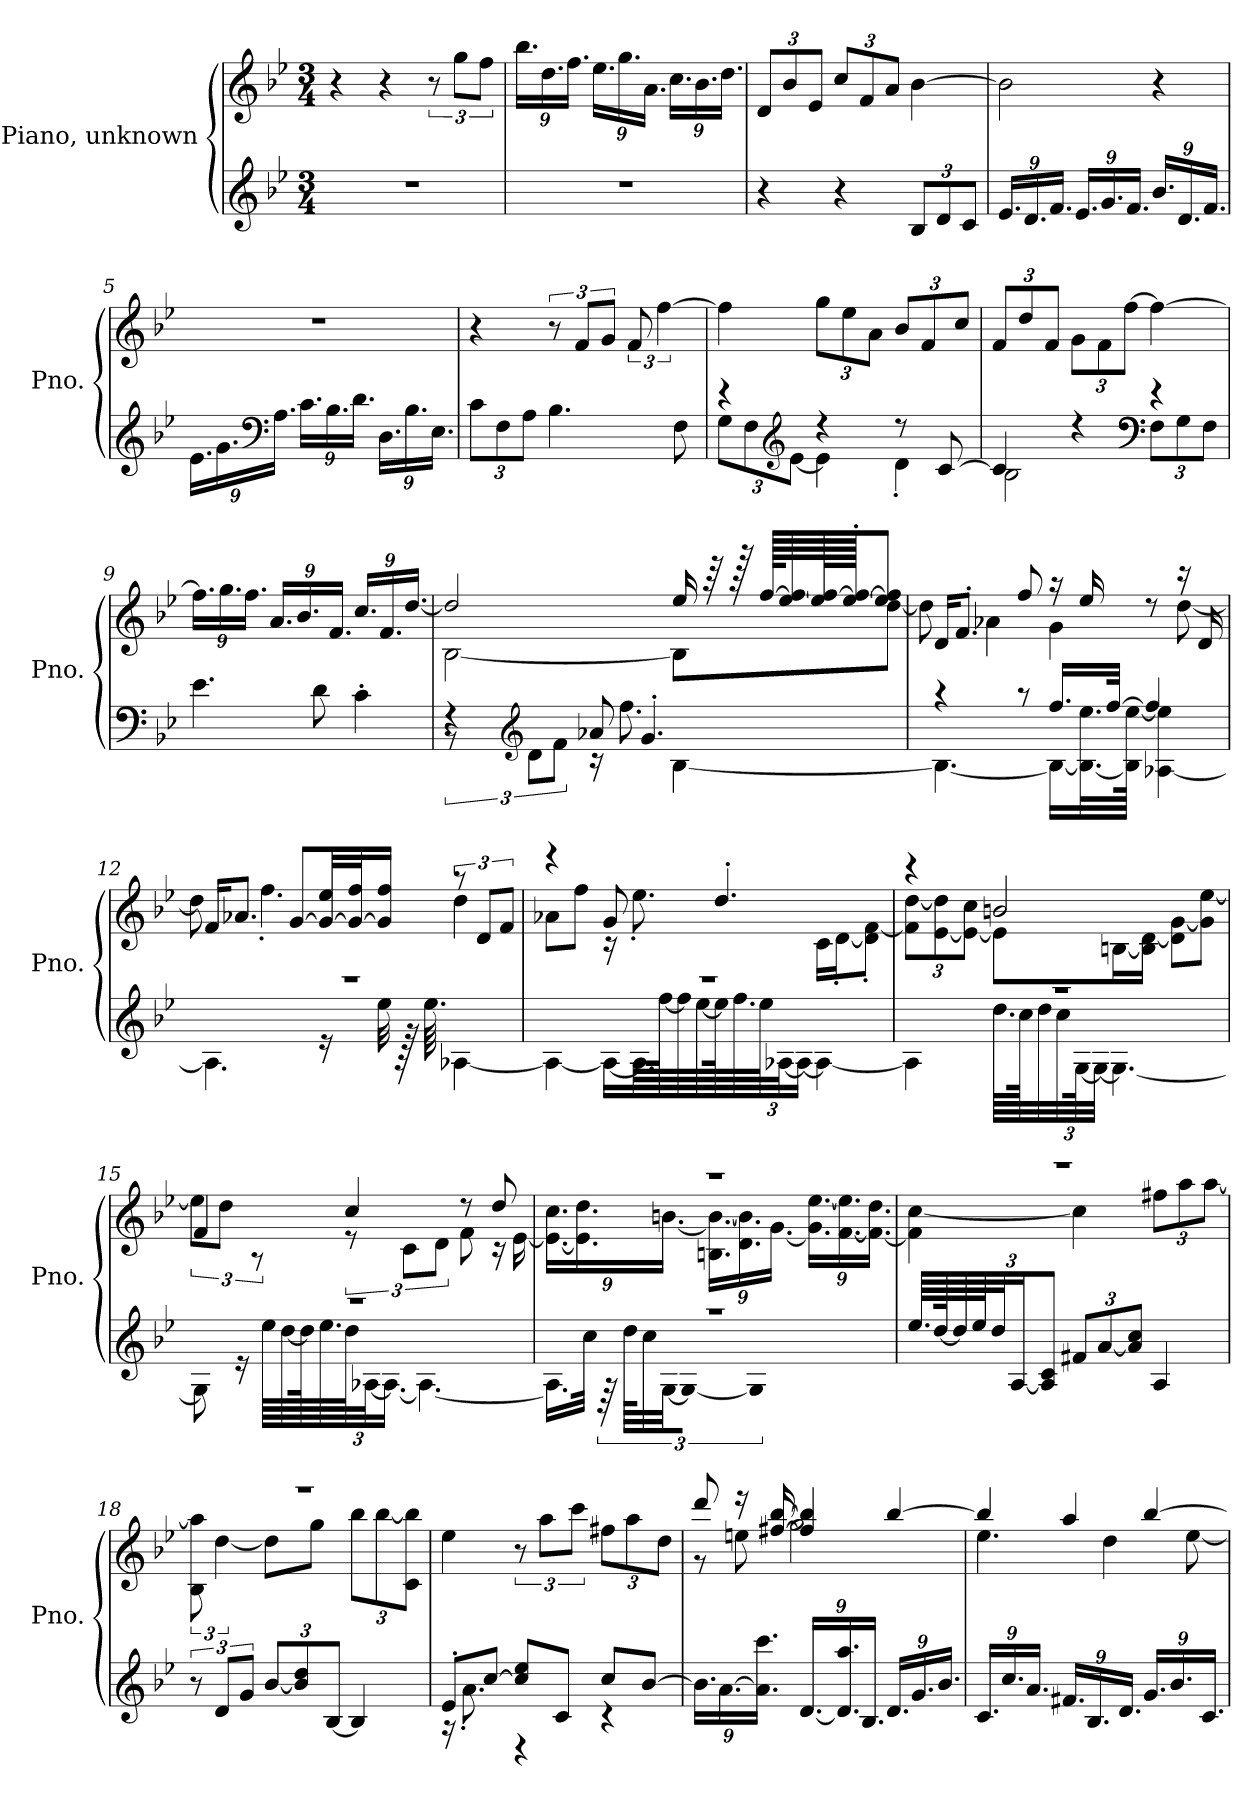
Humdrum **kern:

**kern	**kern
*part1	*part1
*staff2	*staff1
*I"Piano, unknown	*
*I'Pno.	*
*clefG2	*clefG2
*k[b-e-]	*k[b-e-]
*M3/4	*M3/4
*MM136	*MM136
=1	=1
2.r	4r
.	4r
.	12r
.	12gg\L
.	12ff\J
=2	=2
*	*Xbrackettup
2.r	18.bb-\LL
.	18.dd\
.	18.ff\JJ
.	18.ee-\LL
.	18.gg\
.	18.a\JJ
.	18.cc\LL
.	18.b-\
.	18.dd\JJ
=3	=3
4r	12d/L
.	12b-/
.	12e-/J
4r	12cc/L
.	12f/
.	12a/J
*Xbrackettup	*
12B-/L	[4b-\
12d/	.
12c/J	.
=4	=4
18.e-/LL	2b-\]
18.d/	.
18.f/JJ	.
18.e-/LL	.
18.g/	.
18.f/JJ	.
18.b-/LL	4r
18.d/	.
18.f/JJ	.
!!LO:LB:g=z
=5	=5
18.e-\LL	2.r
18.g\	.
*clefF4	*
18.A\JJ	.
18.c\LL	.
18.B-\	.
18.d\JJ	.
18.D\LL	.
18.B-\	.
18.E-\JJ	.
=6	=6
12c\L	4r
12F\	.
12A\J	.
*	*brackettup
4.B-\	12r
.	12f/L
.	12g/J
.	12f/
.	[6ff\
8F\	.
=7	=7
*^	*
4r	12G\L	4ff\]
.	12F\	.
*clefG2	*	*
.	[12e-\J	.
*	*	*Xbrackettup
4r	4e-\]	12gg\L
.	.	12ee-\
.	.	12a\J
8r	4d'\	12b-/L
.	.	12f/
[8c/	.	.
.	.	12cc/J
!!LO:LB:g=z
=8	=8	=8
4c/]	2B-\	12f/L
.	.	12dd/
.	.	12f/J
4r	.	12g\L
.	.	12f\
.	.	[12ff\J
*clefF4	*	*
4r	12F\L	4ff\_
.	12G\	.
.	12F\J	.
*v	*v	*
=9	=9
4.e-\	18.ff\LL]
.	18.gg\
.	18.ff\JJ
.	18.a/LL
.	18.b-/
8d\	.
.	18.f/JJ
4c'\	18.cc/LL
.	18.f/
.	[18.dd/JJ
=10	=10
*^	*
*	*brackettup	*
*	*	*^
4r	12r	2dd/]	[2B-\
*clefG2	*	*	*
.	12d\L	.	.
.	12f\J	.	.
8a-X/	16r	.	.
.	8.ff\	.	.
4.g'/	.	.	.
.	[4B-\	16ee-/	8B-\L]
.	.	64r	.
.	.	128r	.
.	.	[128ff/KLLLL	.
.	.	[64ee-/ 64ff/]	.
.	.	128ee-/] [128ff/L	.
.	.	[128ee-/' 128ff/_'JJJJ	.
.	.	8ee-/] 8ff/]J	[8dd\J
!!LO:LB:g=z	!!
=11	=11	=11	=11
4r	4.B-\_	16d/KL	8dd\]
.	.	8.f'/J	.
.	.	.	4a-X\
8r	.	8ff/	.
16.ff/LL	16B-\LL_	16r	4g\
.	32.B-\_ 32.ee-\L	16ee-/	.
[32ff/JJk	.	.	.
.	64B-\] [64ee-\JJJk	.	.
4ff/]	[4A-X\ 4ee-\]	8r	.
.	.	16r	[8dd\
.	.	16d/	.
=12	=12	=12	=12
2.r	4.A-\]	16f/KL	8dd\]
.	.	8.a-X/J	.
.	.	.	4.ff'\
.	.	[8g/L	.
.	16r	32g/_ 32ee-/LL	.
.	.	32g/_ 32ff/J	.
.	32ee-\	16g/] 16ff/JJ	.
.	128r	.	.
.	64.ee-\	.	.
*	*	*brackettup	*
.	[4A-X\	12r	4dd\
.	.	12d/L	.
.	.	12f/J	.
!!LO:LB:g=z	!!
=13	=13	=13	=13
2.r	4A-\_	4r	8a-X\L
.	.	.	8ff\J
.	16A-\LL_	8g/	16r
.	64.A-\LL]	.	8.ee-'\
.	[128ff\K	.	.
.	64ff\]	.	.
.	[64ee-\	.	.
.	128ee-\K]	4.dd'/	.
.	64.ff\	.	.
*	*Xbrackettup	*	*
.	96ee-\J	.	.
.	[48A-X\J	.	.
.	16A-\JJ_	.	.
.	4A-\_	.	16c\LL
.	.	.	[16d'\J
.	.	.	8d\]' [8f\'J
=14	=14	=14	=14
*	*	*	*Xbrackettup
2.r	4A-\]	4r	12f\] [12dd\L
.	.	.	[12e-\ 12dd\]
.	.	.	12e-\_ 12cc\J
.	64.dd\LLLL	2bn/	8e-\L]
.	128cc\JK	.	.
.	32dd\	.	.
.	48cc\	.	.
.	[96G\K	.	.
.	32G\JJJ_	.	.
.	4.G\_	.	[16Bn\L
.	.	.	16B\] [16d\JJ
.	.	.	8d\] [8g\L
.	.	.	8g\] [8ee-\J
!!LO:LB:g=z	!!
=15	=15	=15	=15
*	*	*	*brackettup
2.r	8G\]	4f/	12ee-\L]
.	.	.	12dd\J
.	16r	.	.
.	.	.	12r
.	64ee-\LLLL	.	.
.	[64dd\	.	.
.	128dd\K]	.	.
.	64.ee-\	.	.
.	96dd\J	4cc/	12r
.	[48A-X\J	.	.
.	16.A-\JJ_	.	.
.	.	.	12c\L
.	4.A-\_	.	.
.	.	.	12d\J
.	.	8r	8f\
.	.	8dd/	16r
.	.	.	[16e-\
=16	=16	=16	=16
*	*	*	*Xbrackettup
2.r	16.A-\LL]	2.r	18.e-\_ 18.cc\LL
.	.	.	18.e-\] 18.dd\
.	32cc\JJk	.	.
*	*brackettup	*	*
.	96r	.	.
.	96dd\KLLL	.	.
.	48cc\	.	.
.	[48G\J	.	[18.bn\JJ
.	16G\JJ_	.	.
.	2G\]	.	18.Bn\ 18.b\_LL
.	.	.	18.d\ 18.b\]
.	.	.	[18.g\JJ
.	.	.	18.g\] [18.ee-\LL
.	.	.	[18.f\ 18.ee-\]
.	.	.	18.f\_ 18.dd\JJ
*v	*v	*	*
!!LO:PB:g=z	!!
=17	=17	=17
64.ee-/LLLL	2.r	4f\] [4cc\
[128dd/K	.	.
64dd/]	.	.
64ee-/J	.	.
*Xbrackettup	*	*
48dd/J	.	.
[24A/J	.	.
8A/] 8c/J	.	.
12f#X/L	.	4cc\]
[12a/	.	.
12a/] 12cc/J	.	.
4A/	.	12ff#X\L
.	.	12aa\
.	.	[12aa\J
=18	=18	=18
*brackettup	*	*brackettup
12r	2.r	12B-\ 12aa\]
12d/L	.	[6dd\
12g/J	.	.
*Xbrackettup	*	*
[12b-/L	.	8dd\L]
12b-/] 12dd/	.	.
.	.	8gg\J
[12B-/J	.	.
*	*	*Xbrackettup
4B-/]	.	12bb-\L
.	.	[12bb-\
.	.	12c\ 12bb-\]J
*	*v	*v
=19	=19
*^	*
8e-'/L	16r	4ee-\
.	8.a'\	.
[8cc/J	.	.
*	*	*brackettup
8cc/] 8ee-/L	4r	12r
.	.	12aa\L
8c/J	.	.
.	.	12ccc\J
*	*	*Xbrackettup
8cc/L	4r	12ff#X\L
.	.	12aa\
[8b-/J	.	.
.	.	12dd\J
*v	*v	*
!!LO:LB:g=z
=20	=20
*	*^
18.b-\LL]	8ddd/	8r
[18.a\	.	.
.	16r	8een\
18.a\] 18.ccc\JJ	.	.
.	[16ff#X/ [16bb-/	.
[18.d/LL	4ff#/] 4bb-/]	2gg\
18.d/] 18.aa/	.	.
18.B-/JJ	.	.
18.d/LL	[4bb-/	.
18.g/	.	.
18.b-/JJ	.	.
=21	=21	=21
18.c/LL	4bb-/]	4.ee-\
18.cc/	.	.
18.a/JJ	.	.
18.f#X/LL	4aa/	.
18.B-/	.	.
.	.	4dd\
18.d/JJ	.	.
18.g/LL	[4bb-/	.
18.b-/	.	.
.	.	[8ee-\
18.c/JJ	.	.
*	*v	*v
=	=
*-	*-
